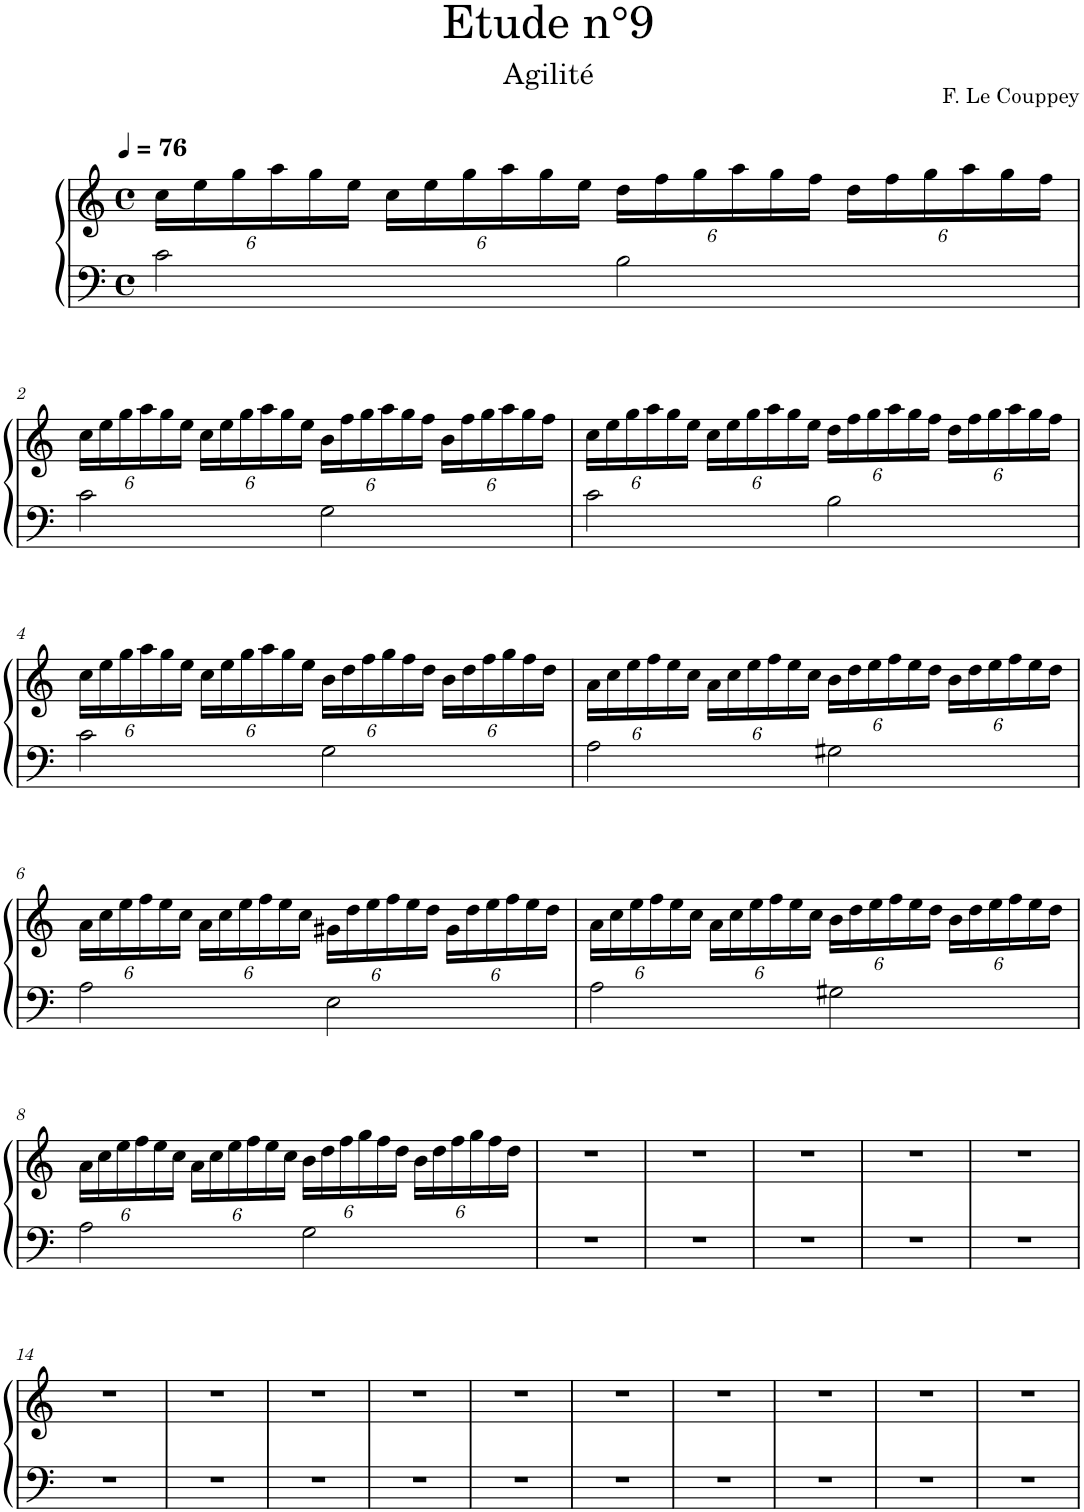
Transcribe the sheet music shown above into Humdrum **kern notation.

**kern	**kern
*part1	*part1
*staff2	*staff1
*I"Piano	*
*I'Pia.	*
*clefF4	*clefG2
*k[]	*k[]
*M4/4	*M4/4
*met(c)	*met(c)
*MM76	*MM76
*	*Xbrackettup
=1	=1
2c\	24cc\LL
.	24ee\
.	24gg\
.	24aa\
.	24gg\
.	24ee\JJ
.	24cc\LL
.	24ee\
.	24gg\
.	24aa\
.	24gg\
.	24ee\JJ
2B\	24dd\LL
.	24ff\
.	24gg\
.	24aa\
.	24gg\
.	24ff\JJ
.	24dd\LL
.	24ff\
.	24gg\
.	24aa\
.	24gg\
.	24ff\JJ
!!LO:LB:g=z
=2	=2
2c\	24cc\LL
.	24ee\
.	24gg\
.	24aa\
.	24gg\
.	24ee\JJ
.	24cc\LL
.	24ee\
.	24gg\
.	24aa\
.	24gg\
.	24ee\JJ
2G\	24b\LL
.	24ff\
.	24gg\
.	24aa\
.	24gg\
.	24ff\JJ
.	24b\LL
.	24ff\
.	24gg\
.	24aa\
.	24gg\
.	24ff\JJ
=3	=3
2c\	24cc\LL
.	24ee\
.	24gg\
.	24aa\
.	24gg\
.	24ee\JJ
.	24cc\LL
.	24ee\
.	24gg\
.	24aa\
.	24gg\
.	24ee\JJ
2B\	24dd\LL
.	24ff\
.	24gg\
.	24aa\
.	24gg\
.	24ff\JJ
.	24dd\LL
.	24ff\
.	24gg\
.	24aa\
.	24gg\
.	24ff\JJ
!!LO:LB:g=z
=4	=4
2c\	24cc\LL
.	24ee\
.	24gg\
.	24aa\
.	24gg\
.	24ee\JJ
.	24cc\LL
.	24ee\
.	24gg\
.	24aa\
.	24gg\
.	24ee\JJ
2G\	24b\LL
.	24dd\
.	24ff\
.	24gg\
.	24ff\
.	24dd\JJ
.	24b\LL
.	24dd\
.	24ff\
.	24gg\
.	24ff\
.	24dd\JJ
=5	=5
2A\	24a\LL
.	24cc\
.	24ee\
.	24ff\
.	24ee\
.	24cc\JJ
.	24a\LL
.	24cc\
.	24ee\
.	24ff\
.	24ee\
.	24cc\JJ
2G#X\	24b\LL
.	24dd\
.	24ee\
.	24ff\
.	24ee\
.	24dd\JJ
.	24b\LL
.	24dd\
.	24ee\
.	24ff\
.	24ee\
.	24dd\JJ
!!LO:LB:g=z
=6	=6
2A\	24a\LL
.	24cc\
.	24ee\
.	24ff\
.	24ee\
.	24cc\JJ
.	24a\LL
.	24cc\
.	24ee\
.	24ff\
.	24ee\
.	24cc\JJ
2E\	24g#X\LL
.	24dd\
.	24ee\
.	24ff\
.	24ee\
.	24dd\JJ
.	24g#\LL
.	24dd\
.	24ee\
.	24ff\
.	24ee\
.	24dd\JJ
=7	=7
2A\	24a\LL
.	24cc\
.	24ee\
.	24ff\
.	24ee\
.	24cc\JJ
.	24a\LL
.	24cc\
.	24ee\
.	24ff\
.	24ee\
.	24cc\JJ
2G#X\	24b\LL
.	24dd\
.	24ee\
.	24ff\
.	24ee\
.	24dd\JJ
.	24b\LL
.	24dd\
.	24ee\
.	24ff\
.	24ee\
.	24dd\JJ
!!LO:LB:g=z
=8	=8
2A\	24a\LL
.	24cc\
.	24ee\
.	24ff\
.	24ee\
.	24cc\JJ
.	24a\LL
.	24cc\
.	24ee\
.	24ff\
.	24ee\
.	24cc\JJ
2G\	24b\LL
.	24dd\
.	24ff\
.	24gg\
.	24ff\
.	24dd\JJ
.	24b\LL
.	24dd\
.	24ff\
.	24gg\
.	24ff\
.	24dd\JJ
=9	=9
1r	1r
=10	=10
1r	1r
=11	=11
1r	1r
=12	=12
1r	1r
=13	=13
1r	1r
!!LO:LB:g=z
=14	=14
1r	1r
=15	=15
1r	1r
=16	=16
1r	1r
=17	=17
1r	1r
=18	=18
1r	1r
=19	=19
1r	1r
=20	=20
1r	1r
=21	=21
1r	1r
=22	=22
1r	1r
=23	=23
1r	1r
=	=
*-	*-
